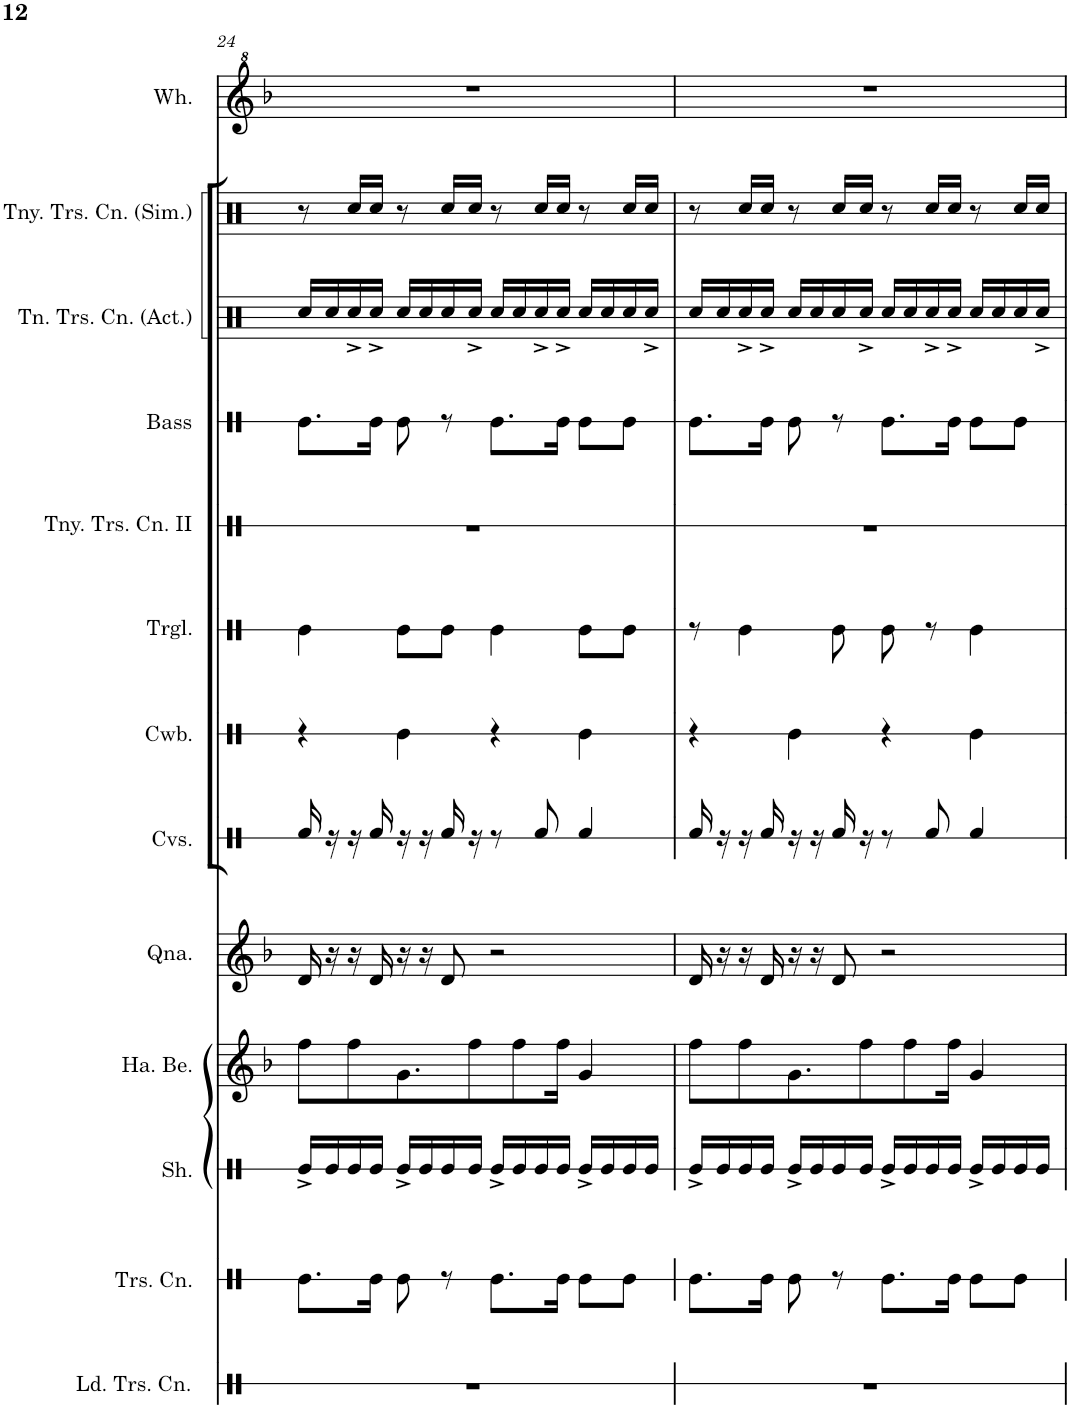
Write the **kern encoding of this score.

**kern	**kern	**kern	**kern	**kern	**kern	**kern	**kern	**kern	**kern	**kern	**kern	**kern
*part13	*part12	*part11	*part10	*part9	*part8	*part7	*part6	*part5	*part4	*part3	*part2	*part1
*staff13	*staff12	*staff11	*staff10	*staff9	*staff8	*staff7	*staff6	*staff5	*staff4	*staff3	*staff2	*staff1
*I"Lidded Trash Can	*I"Trash Can	*I"Shaker	*I"Hand Bells	*I"Quinoa	*I"Claves	*I"Cowbell	*I"Triangle	*I"Tiny Trash Can II	*I"Bass Drum	*I"Tiny Trash Can (Actual)	*I"Tiny Trash Can (Simplified)	*I"Whistle
*I'Ld. Trs. Cn.	*I'Trs. Cn.	*I'Sh.	*I'Ha. Be.	*I'Qna.	*I'Cvs.	*I'Cwb.	*I'Trgl.	*I'Tny. Trs. Cn. II	*I'Bass	*I'Tn. Trs. Cn. (Act.)	*I'Tny. Trs. Cn. (Sim.)	*I'Wh.
!!LO:PB:g=z
*clefX	*clefX	*clefX	*clefG2	*clefG2	*clefX	*clefX	*clefX	*clefX	*clefX	*clefX	*clefX	*clefG^2
*k[]	*k[]	*k[]	*k[b-]	*k[b-]	*k[]	*k[]	*k[]	*k[]	*k[]	*k[]	*k[]	*k[b-]
*M4/4	*M4/4	*M4/4	*M4/4	*M4/4	*M4/4	*M4/4	*M4/4	*M4/4	*M4/4	*M4/4	*M4/4	*M4/4
=24	=24	=24	=24	=24	=24	=24	=24	=24	=24	=24	=24	=24
1r	8.Re\L	16Re^/LL	8ff\L	16d/	16Rf/	4r	4Re\	1r	8.Re\L	16Rcc/LL	8r	1r
.	.	16Re/	.	16r	16r	.	.	.	.	16Rcc/	.	.
.	.	16Re/	8ff\	16r	16r	.	.	.	.	16Rcc^/	16Rcc/LL	.
.	16Re\Jk	16Re/JJ	.	16d/	16Rf/	.	.	.	16Re\Jk	16Rcc^/JJ	16Rcc/JJ	.
.	8Re\	16Re^/LL	8.g\	16r	16r	4Re\	8Re\L	.	8Re\	16Rcc/LL	8r	.
.	.	16Re/	.	16r	16r	.	.	.	.	16Rcc/	.	.
.	8r	16Re/	.	8d/	16Rf/	.	8Re\J	.	8r	16Rcc/	16Rcc/LL	.
.	.	16Re/JJ	8ff\	.	16r	.	.	.	.	16Rcc^/JJ	16Rcc/JJ	.
.	8.Re\L	16Re^/LL	.	2r	8r	4r	4Re\	.	8.Re\L	16Rcc/LL	8r	.
.	.	16Re/	8ff\	.	.	.	.	.	.	16Rcc/	.	.
.	.	16Re/	.	.	8Rf/	.	.	.	.	16Rcc^/	16Rcc/LL	.
.	16Re\Jk	16Re/JJ	16ff\Jk	.	.	.	.	.	16Re\Jk	16Rcc^/JJ	16Rcc/JJ	.
.	8Re\L	16Re^/LL	4g/	.	4Rf/	4Re\	8Re\L	.	8Re\L	16Rcc/LL	8r	.
.	.	16Re/	.	.	.	.	.	.	.	16Rcc/	.	.
.	8Re\J	16Re/	.	.	.	.	8Re\J	.	8Re\J	16Rcc/	16Rcc/LL	.
.	.	16Re/JJ	.	.	.	.	.	.	.	16Rcc^/JJ	16Rcc/JJ	.
=25	=25	=25	=25	=25	=25	=25	=25	=25	=25	=25	=25	=25
1r	8.Re\L	16Re^/LL	8ff\L	16d/	16Rf/	4r	8r	1r	8.Re\L	16Rcc/LL	8r	1r
.	.	16Re/	.	16r	16r	.	.	.	.	16Rcc/	.	.
.	.	16Re/	8ff\	16r	16r	.	4Re\	.	.	16Rcc^/	16Rcc/LL	.
.	16Re\Jk	16Re/JJ	.	16d/	16Rf/	.	.	.	16Re\Jk	16Rcc^/JJ	16Rcc/JJ	.
.	8Re\	16Re^/LL	8.g\	16r	16r	4Re\	.	.	8Re\	16Rcc/LL	8r	.
.	.	16Re/	.	16r	16r	.	.	.	.	16Rcc/	.	.
.	8r	16Re/	.	8d/	16Rf/	.	8Re\	.	8r	16Rcc/	16Rcc/LL	.
.	.	16Re/JJ	8ff\	.	16r	.	.	.	.	16Rcc^/JJ	16Rcc/JJ	.
.	8.Re\L	16Re^/LL	.	2r	8r	4r	8Re\	.	8.Re\L	16Rcc/LL	8r	.
.	.	16Re/	8ff\	.	.	.	.	.	.	16Rcc/	.	.
.	.	16Re/	.	.	8Rf/	.	8r	.	.	16Rcc^/	16Rcc/LL	.
.	16Re\Jk	16Re/JJ	16ff\Jk	.	.	.	.	.	16Re\Jk	16Rcc^/JJ	16Rcc/JJ	.
.	8Re\L	16Re^/LL	4g/	.	4Rf/	4Re\	4Re\	.	8Re\L	16Rcc/LL	8r	.
.	.	16Re/	.	.	.	.	.	.	.	16Rcc/	.	.
.	8Re\J	16Re/	.	.	.	.	.	.	8Re\J	16Rcc/	16Rcc/LL	.
.	.	16Re/JJ	.	.	.	.	.	.	.	16Rcc^/JJ	16Rcc/JJ	.
=	=	=	=	=	=	=	=	=	=	=	=	=
*-	*-	*-	*-	*-	*-	*-	*-	*-	*-	*-	*-	*-
